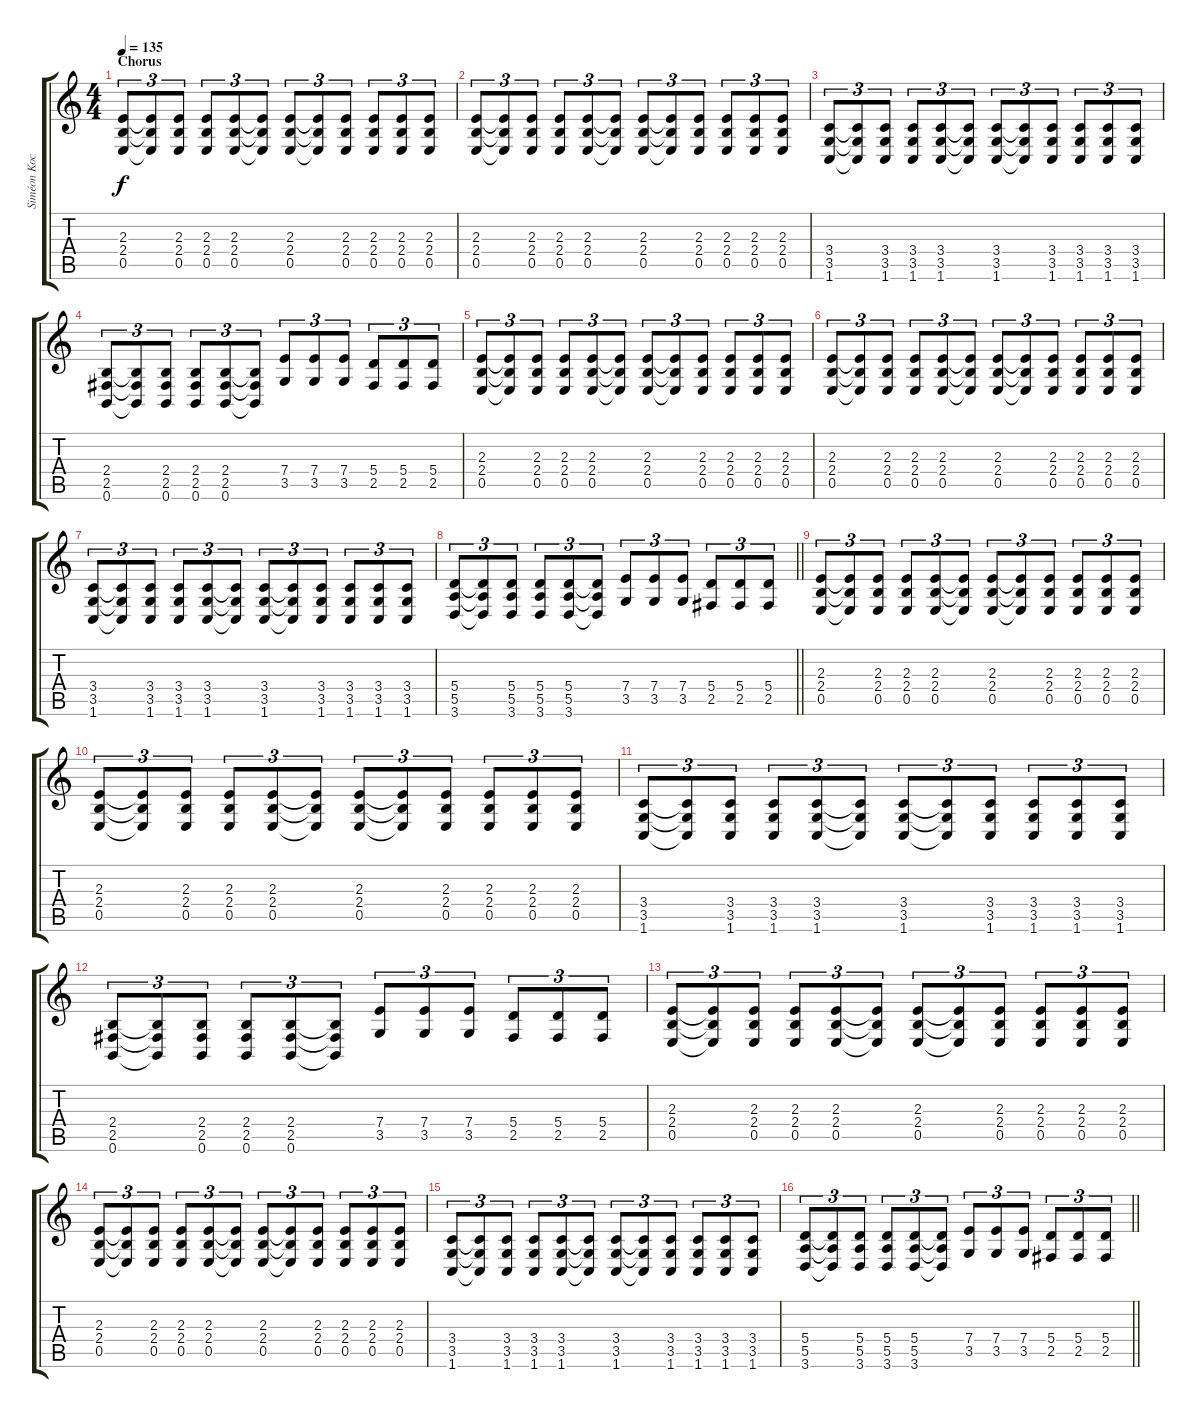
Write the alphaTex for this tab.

\track ("Siméon Koch" "Siméon Koc") {instrument distortionguitar}
\staff {score tabs}
\tuning (B3 Gb3 D3 A2 E2 B1) {hide}
\ts (4 4)
\section ("" "Chorus")
\tempo 135
\clef g2
\ks c
(2.3 2.4 0.5).8{tu (3 2) dy f volume 15 instrument distortionguitar} (2.3{t} 2.4{t} 0.5{t}).8{tu (3 2)} (2.3 2.4 0.5).8{tu (3 2)} (2.3 2.4 0.5).8{tu (3 2)} (2.3 2.4 0.5).8{tu (3 2)} (2.3{t} 2.4{t} 0.5{t}).8{tu (3 2)} (2.3 2.4 0.5).8{tu (3 2)} (2.3{t} 2.4{t} 0.5{t}).8{tu (3 2)} (2.3 2.4 0.5).8{tu (3 2)} (2.3 2.4 0.5).8{tu (3 2)} (2.3 2.4 0.5).8{tu (3 2)} (2.3 2.4 0.5).8{tu (3 2)} |
(2.3 2.4 0.5).8{tu (3 2)} (2.3{t} 2.4{t} 0.5{t}).8{tu (3 2)} (2.3 2.4 0.5).8{tu (3 2)} (2.3 2.4 0.5).8{tu (3 2)} (2.3 2.4 0.5).8{tu (3 2)} (2.3{t} 2.4{t} 0.5{t}).8{tu (3 2)} (2.3 2.4 0.5).8{tu (3 2)} (2.3{t} 2.4{t} 0.5{t}).8{tu (3 2)} (2.3 2.4 0.5).8{tu (3 2)} (2.3 2.4 0.5).8{tu (3 2)} (2.3 2.4 0.5).8{tu (3 2)} (2.3 2.4 0.5).8{tu (3 2)} |
(3.4 3.5 1.6).8{tu (3 2)} (3.4{t} 3.5{t} 1.6{t}).8{tu (3 2)} (3.4 3.5 1.6).8{tu (3 2)} (3.4 3.5 1.6).8{tu (3 2)} (3.4 3.5 1.6).8{tu (3 2)} (3.4{t} 3.5{t} 1.6{t}).8{tu (3 2)} (3.4 3.5 1.6).8{tu (3 2)} (3.4{t} 3.5{t} 1.6{t}).8{tu (3 2)} (3.4 3.5 1.6).8{tu (3 2)} (3.4 3.5 1.6).8{tu (3 2)} (3.4 3.5 1.6).8{tu (3 2)} (3.4 3.5 1.6).8{tu (3 2)} |
(2.4 2.5 0.6).8{tu (3 2)} (2.4{t} 2.5{t} 0.6{t}).8{tu (3 2)} (2.4 2.5 0.6).8{tu (3 2)} (2.4 2.5 0.6).8{tu (3 2)} (2.4 2.5 0.6).8{tu (3 2)} (2.4{t} 2.5{t} 0.6{t}).8{tu (3 2)} (7.4 3.5).8{tu (3 2)} (7.4 3.5).8{tu (3 2)} (7.4 3.5).8{tu (3 2)} (5.4 2.5).8{tu (3 2)} (5.4 2.5).8{tu (3 2)} (5.4 2.5).8{tu (3 2)} |
(2.3 2.4 0.5).8{tu (3 2)} (2.3{t} 2.4{t} 0.5{t}).8{tu (3 2)} (2.3 2.4 0.5).8{tu (3 2)} (2.3 2.4 0.5).8{tu (3 2)} (2.3 2.4 0.5).8{tu (3 2)} (2.3{t} 2.4{t} 0.5{t}).8{tu (3 2)} (2.3 2.4 0.5).8{tu (3 2)} (2.3{t} 2.4{t} 0.5{t}).8{tu (3 2)} (2.3 2.4 0.5).8{tu (3 2)} (2.3 2.4 0.5).8{tu (3 2)} (2.3 2.4 0.5).8{tu (3 2)} (2.3 2.4 0.5).8{tu (3 2)} |
(2.3 2.4 0.5).8{tu (3 2)} (2.3{t} 2.4{t} 0.5{t}).8{tu (3 2)} (2.3 2.4 0.5).8{tu (3 2)} (2.3 2.4 0.5).8{tu (3 2)} (2.3 2.4 0.5).8{tu (3 2)} (2.3{t} 2.4{t} 0.5{t}).8{tu (3 2)} (2.3 2.4 0.5).8{tu (3 2)} (2.3{t} 2.4{t} 0.5{t}).8{tu (3 2)} (2.3 2.4 0.5).8{tu (3 2)} (2.3 2.4 0.5).8{tu (3 2)} (2.3 2.4 0.5).8{tu (3 2)} (2.3 2.4 0.5).8{tu (3 2)} |
(3.4 3.5 1.6).8{tu (3 2)} (3.4{t} 3.5{t} 1.6{t}).8{tu (3 2)} (3.4 3.5 1.6).8{tu (3 2)} (3.4 3.5 1.6).8{tu (3 2)} (3.4 3.5 1.6).8{tu (3 2)} (3.4{t} 3.5{t} 1.6{t}).8{tu (3 2)} (3.4 3.5 1.6).8{tu (3 2)} (3.4{t} 3.5{t} 1.6{t}).8{tu (3 2)} (3.4 3.5 1.6).8{tu (3 2)} (3.4 3.5 1.6).8{tu (3 2)} (3.4 3.5 1.6).8{tu (3 2)} (3.4 3.5 1.6).8{tu (3 2)} |
\barLineRight lightlight
(5.4 5.5 3.6).8{tu (3 2)} (5.4{t} 5.5{t} 3.6{t}).8{tu (3 2)} (5.4 5.5 3.6).8{tu (3 2)} (5.4 5.5 3.6).8{tu (3 2)} (5.4 5.5 3.6).8{tu (3 2)} (5.4{t} 5.5{t} 3.6{t}).8{tu (3 2)} (7.4 3.5).8{tu (3 2)} (7.4 3.5).8{tu (3 2)} (7.4 3.5).8{tu (3 2)} (5.4 2.5).8{tu (3 2)} (5.4 2.5).8{tu (3 2)} (5.4 2.5).8{tu (3 2)} |
(2.3 2.4 0.5).8{tu (3 2) volume 15 instrument distortionguitar} (2.3{t} 2.4{t} 0.5{t}).8{tu (3 2)} (2.3 2.4 0.5).8{tu (3 2)} (2.3 2.4 0.5).8{tu (3 2)} (2.3 2.4 0.5).8{tu (3 2)} (2.3{t} 2.4{t} 0.5{t}).8{tu (3 2)} (2.3 2.4 0.5).8{tu (3 2)} (2.3{t} 2.4{t} 0.5{t}).8{tu (3 2)} (2.3 2.4 0.5).8{tu (3 2)} (2.3 2.4 0.5).8{tu (3 2)} (2.3 2.4 0.5).8{tu (3 2)} (2.3 2.4 0.5).8{tu (3 2)} |
(2.3 2.4 0.5).8{tu (3 2)} (2.3{t} 2.4{t} 0.5{t}).8{tu (3 2)} (2.3 2.4 0.5).8{tu (3 2)} (2.3 2.4 0.5).8{tu (3 2)} (2.3 2.4 0.5).8{tu (3 2)} (2.3{t} 2.4{t} 0.5{t}).8{tu (3 2)} (2.3 2.4 0.5).8{tu (3 2)} (2.3{t} 2.4{t} 0.5{t}).8{tu (3 2)} (2.3 2.4 0.5).8{tu (3 2)} (2.3 2.4 0.5).8{tu (3 2)} (2.3 2.4 0.5).8{tu (3 2)} (2.3 2.4 0.5).8{tu (3 2)} |
(3.4 3.5 1.6).8{tu (3 2)} (3.4{t} 3.5{t} 1.6{t}).8{tu (3 2)} (3.4 3.5 1.6).8{tu (3 2)} (3.4 3.5 1.6).8{tu (3 2)} (3.4 3.5 1.6).8{tu (3 2)} (3.4{t} 3.5{t} 1.6{t}).8{tu (3 2)} (3.4 3.5 1.6).8{tu (3 2)} (3.4{t} 3.5{t} 1.6{t}).8{tu (3 2)} (3.4 3.5 1.6).8{tu (3 2)} (3.4 3.5 1.6).8{tu (3 2)} (3.4 3.5 1.6).8{tu (3 2)} (3.4 3.5 1.6).8{tu (3 2)} |
(2.4 2.5 0.6).8{tu (3 2)} (2.4{t} 2.5{t} 0.6{t}).8{tu (3 2)} (2.4 2.5 0.6).8{tu (3 2)} (2.4 2.5 0.6).8{tu (3 2)} (2.4 2.5 0.6).8{tu (3 2)} (2.4{t} 2.5{t} 0.6{t}).8{tu (3 2)} (7.4 3.5).8{tu (3 2)} (7.4 3.5).8{tu (3 2)} (7.4 3.5).8{tu (3 2)} (5.4 2.5).8{tu (3 2)} (5.4 2.5).8{tu (3 2)} (5.4 2.5).8{tu (3 2)} |
(2.3 2.4 0.5).8{tu (3 2)} (2.3{t} 2.4{t} 0.5{t}).8{tu (3 2)} (2.3 2.4 0.5).8{tu (3 2)} (2.3 2.4 0.5).8{tu (3 2)} (2.3 2.4 0.5).8{tu (3 2)} (2.3{t} 2.4{t} 0.5{t}).8{tu (3 2)} (2.3 2.4 0.5).8{tu (3 2)} (2.3{t} 2.4{t} 0.5{t}).8{tu (3 2)} (2.3 2.4 0.5).8{tu (3 2)} (2.3 2.4 0.5).8{tu (3 2)} (2.3 2.4 0.5).8{tu (3 2)} (2.3 2.4 0.5).8{tu (3 2)} |
(2.3 2.4 0.5).8{tu (3 2)} (2.3{t} 2.4{t} 0.5{t}).8{tu (3 2)} (2.3 2.4 0.5).8{tu (3 2)} (2.3 2.4 0.5).8{tu (3 2)} (2.3 2.4 0.5).8{tu (3 2)} (2.3{t} 2.4{t} 0.5{t}).8{tu (3 2)} (2.3 2.4 0.5).8{tu (3 2)} (2.3{t} 2.4{t} 0.5{t}).8{tu (3 2)} (2.3 2.4 0.5).8{tu (3 2)} (2.3 2.4 0.5).8{tu (3 2)} (2.3 2.4 0.5).8{tu (3 2)} (2.3 2.4 0.5).8{tu (3 2)} |
(3.4 3.5 1.6).8{tu (3 2)} (3.4{t} 3.5{t} 1.6{t}).8{tu (3 2)} (3.4 3.5 1.6).8{tu (3 2)} (3.4 3.5 1.6).8{tu (3 2)} (3.4 3.5 1.6).8{tu (3 2)} (3.4{t} 3.5{t} 1.6{t}).8{tu (3 2)} (3.4 3.5 1.6).8{tu (3 2)} (3.4{t} 3.5{t} 1.6{t}).8{tu (3 2)} (3.4 3.5 1.6).8{tu (3 2)} (3.4 3.5 1.6).8{tu (3 2)} (3.4 3.5 1.6).8{tu (3 2)} (3.4 3.5 1.6).8{tu (3 2)} |
\barLineRight lightlight
(5.4 5.5 3.6).8{tu (3 2)} (5.4{t} 5.5{t} 3.6{t}).8{tu (3 2)} (5.4 5.5 3.6).8{tu (3 2)} (5.4 5.5 3.6).8{tu (3 2)} (5.4 5.5 3.6).8{tu (3 2)} (5.4{t} 5.5{t} 3.6{t}).8{tu (3 2)} (7.4 3.5).8{tu (3 2)} (7.4 3.5).8{tu (3 2)} (7.4 3.5).8{tu (3 2)} (5.4 2.5).8{tu (3 2)} (5.4 2.5).8{tu (3 2)} (5.4 2.5).8{tu (3 2)}
